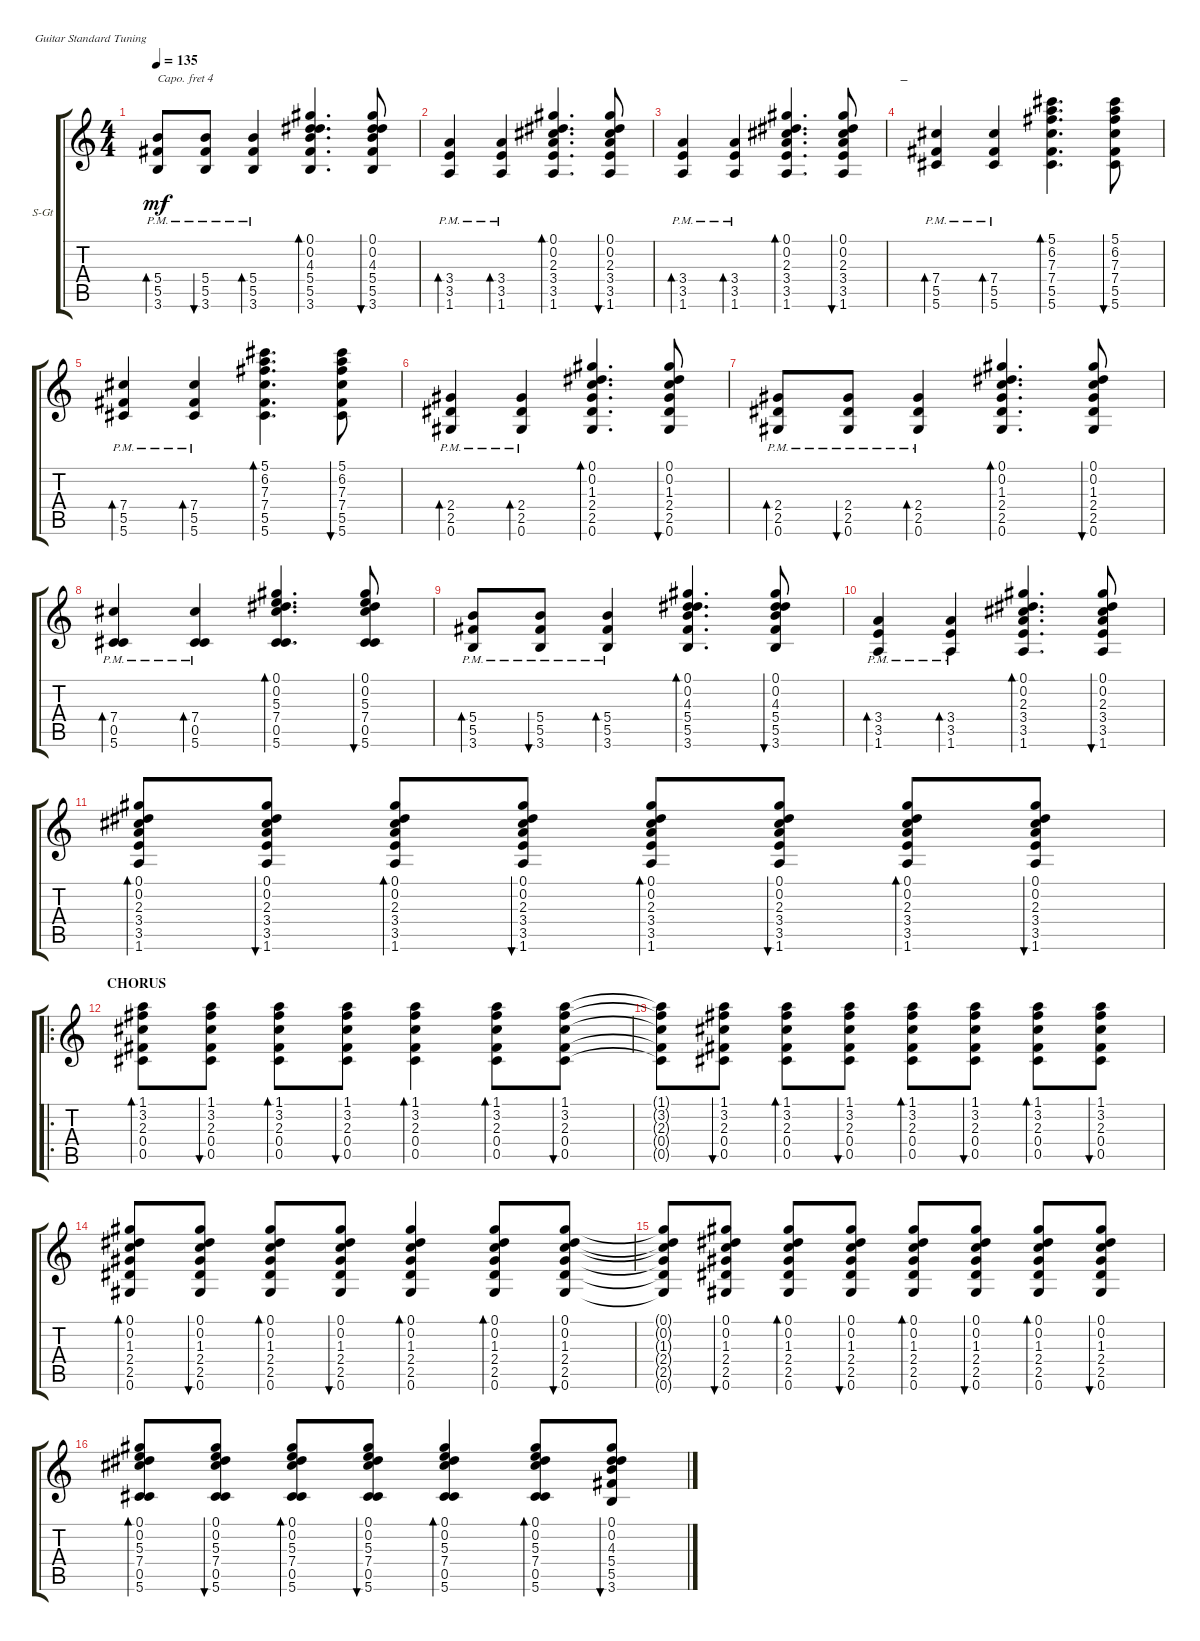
\defaultSystemsLayout 4
\bracketExtendMode groupsimilarinstruments
\firstSystemTrackNameOrientation horizontal
\otherSystemsTrackNameOrientation horizontal
\track ("Steel Guitar" "S-Gt") {instrument acousticguitarsteel}
\staff {score tabs}
\capo 4
\tuning (E4 B3 G3 D3 A2 E2)
\ts (4 4)
\tempo 135
\clef g2
\ks aminor
(5.5{pm} 5.4{pm} 3.6{pm}).8{bd 30 dy mf} (5.5{pm} 5.4{pm} 3.6{pm}).8{bu 30} (5.5{pm} 5.4{pm} 3.6{pm}).4{bd 30} (5.5 5.4 4.3 0.2 0.1 3.6).4{d bd 30} (5.5 5.4 4.3 0.2 0.1 3.6).8{bu 30} |
(3.5{pm} 3.4{pm} 1.6{pm}).4{bd 30} (3.5{pm} 3.4{pm} 1.6{pm}).4{bd 30} (3.5 3.4 2.3 0.2 0.1 1.6).4{d bd 30} (3.5 3.4 2.3 0.2 0.1 1.6).8{bu 30} |
(3.5{pm} 3.4{pm} 1.6{pm}).4{bd 30} (3.5{pm} 3.4{pm} 1.6{pm}).4{bd 30} (3.5 3.4 2.3 0.2 0.1 1.6).4{d bd 30} (3.5 3.4 2.3 0.2 0.1 1.6).8{bu 30} |
\section ("" "_")
(5.5{pm} 7.4{pm} 5.6{pm}).4{bd 30} (5.5{pm} 7.4{pm} 5.6{pm}).4{bd 30} (5.5 7.4 7.3 6.2 5.1 5.6).4{d bd 30} (5.5 7.4 7.3 6.2 5.1 5.6).8{bu 30} |
(5.5{pm} 7.4{pm} 5.6{pm}).4{bd 30} (5.5{pm} 7.4{pm} 5.6{pm}).4{bd 30} (5.5 7.4 7.3 6.2 5.1 5.6).4{d bd 30} (5.5 7.4 7.3 6.2 5.1 5.6).8{bu 30} |
(2.5{pm} 2.4{pm} 0.6{pm}).4{bd 30} (2.5{pm} 2.4{pm} 0.6{pm}).4{bd 30} (2.5 2.4 1.3 0.2 0.1 0.6).4{d bd 30} (2.5 2.4 1.3 0.2 0.1 0.6).8{bu 30} |
(2.5{pm} 2.4{pm} 0.6{pm}).8{bd 30} (2.5{pm} 2.4{pm} 0.6{pm}).8{bu 30} (2.5{pm} 2.4{pm} 0.6{pm}).4{bd 30} (2.5 2.4 1.3 0.2 0.1 0.6).4{d bd 30} (2.5 2.4 1.3 0.2 0.1 0.6).8{bu 30} |
(0.5{pm} 7.4{pm} 5.6{pm}).4{bd 30} (0.5{pm} 7.4{pm} 5.6{pm}).4{bd 30} (0.5 7.4 5.3 0.2 0.1 5.6).4{d bd 30} (0.5 7.4 5.3 0.2 0.1 5.6).8{bu 30} |
(5.5{pm} 5.4{pm} 3.6{pm}).8{bd 30} (5.5{pm} 5.4{pm} 3.6{pm}).8{bu 30} (5.5{pm} 5.4{pm} 3.6{pm}).4{bd 30} (5.5 5.4 4.3 0.2 0.1 3.6).4{d bd 30} (5.5 5.4 4.3 0.2 0.1 3.6).8{bu 30} |
(3.5{pm} 3.4{pm} 1.6{pm}).4{bd 30} (3.5{pm} 3.4{pm} 1.6{pm}).4{bd 30} (3.5 3.4 2.3 0.2 0.1 1.6).4{d bd 30} (3.5 3.4 2.3 0.2 0.1 1.6).8{bu 30} |
(3.5 3.4 2.3 0.2 0.1 1.6).8{bd 30} (3.5 3.4 2.3 0.2 0.1 1.6).8{bu 30} (3.5 3.4 2.3 0.2 0.1 1.6).8{bd 30} (3.5 3.4 2.3 0.2 0.1 1.6).8{bu 30} (3.5 3.4 2.3 0.2 0.1 1.6).8{bd 30} (3.5 3.4 2.3 0.2 0.1 1.6).8{bu 30} (3.5 3.4 2.3 0.2 0.1 1.6).8{bd 30} (3.5 3.4 2.3 0.2 0.1 1.6).8{bu 30} |
\ro
\section ("" "CHORUS")
(0.5 0.4 2.3 3.2 1.1).8{bd 30} (0.5 0.4 2.3 3.2 1.1).8{bu 30} (0.5 0.4 2.3 3.2 1.1).8{bd 30} (0.5 0.4 2.3 3.2 1.1).8{bu 30} (0.5 0.4 2.3 3.2 1.1).4{bd 30} (0.5 0.4 2.3 3.2 1.1).8{bd 30} (0.5 0.4 2.3 3.2 1.1).8{bu 30} |
(0.5{t} 0.4{t} 2.3{t} 3.2{t} 1.1{t}).8 (0.5 0.4 2.3 3.2 1.1).8{bu 30} (0.5 0.4 2.3 3.2 1.1).8{bd 30} (0.5 0.4 2.3 3.2 1.1).8{bu 30} (0.5 0.4 2.3 3.2 1.1).8{bd 30} (0.5 0.4 2.3 3.2 1.1).8{bu 30} (0.5 0.4 2.3 3.2 1.1).8{bd 30} (0.5 0.4 2.3 3.2 1.1).8{bu 30} |
(2.5 2.4 1.3 0.2 0.1 0.6).8{bd 30} (2.5 2.4 1.3 0.2 0.1 0.6).8{bu 30} (2.5 2.4 1.3 0.2 0.1 0.6).8{bd 30} (2.5 2.4 1.3 0.2 0.1 0.6).8{bu 30} (2.5 2.4 1.3 0.2 0.1 0.6).4{bd 30} (2.5 2.4 1.3 0.2 0.1 0.6).8{bd 30} (2.5 2.4 1.3 0.2 0.1 0.6).8{bu 30} |
(2.5{t} 2.4{t} 1.3{t} 0.2{t} 0.1{t} 0.6{t}).8 (2.5 2.4 1.3 0.2 0.1 0.6).8{bu 30} (2.5 2.4 1.3 0.2 0.1 0.6).8{bd 30} (2.5 2.4 1.3 0.2 0.1 0.6).8{bu 30} (2.5 2.4 1.3 0.2 0.1 0.6).8{bd 30} (2.5 2.4 1.3 0.2 0.1 0.6).8{bu 30} (2.5 2.4 1.3 0.2 0.1 0.6).8{bd 30} (2.5 2.4 1.3 0.2 0.1 0.6).8{bu 30} |
(0.5 7.4 5.3 0.2 0.1 5.6).8{bd 30} (0.5 7.4 5.3 0.2 0.1 5.6).8{bu 30} (0.5 7.4 5.3 0.2 0.1 5.6).8{bd 30} (0.5 7.4 5.3 0.2 0.1 5.6).8{bu 30} (0.5 7.4 5.3 0.2 0.1 5.6).4{bd 30} (0.5 7.4 5.3 0.2 0.1 5.6).8{bd 30} (3.6 5.5 5.4 4.3 0.2 0.1).8{bu 30}
